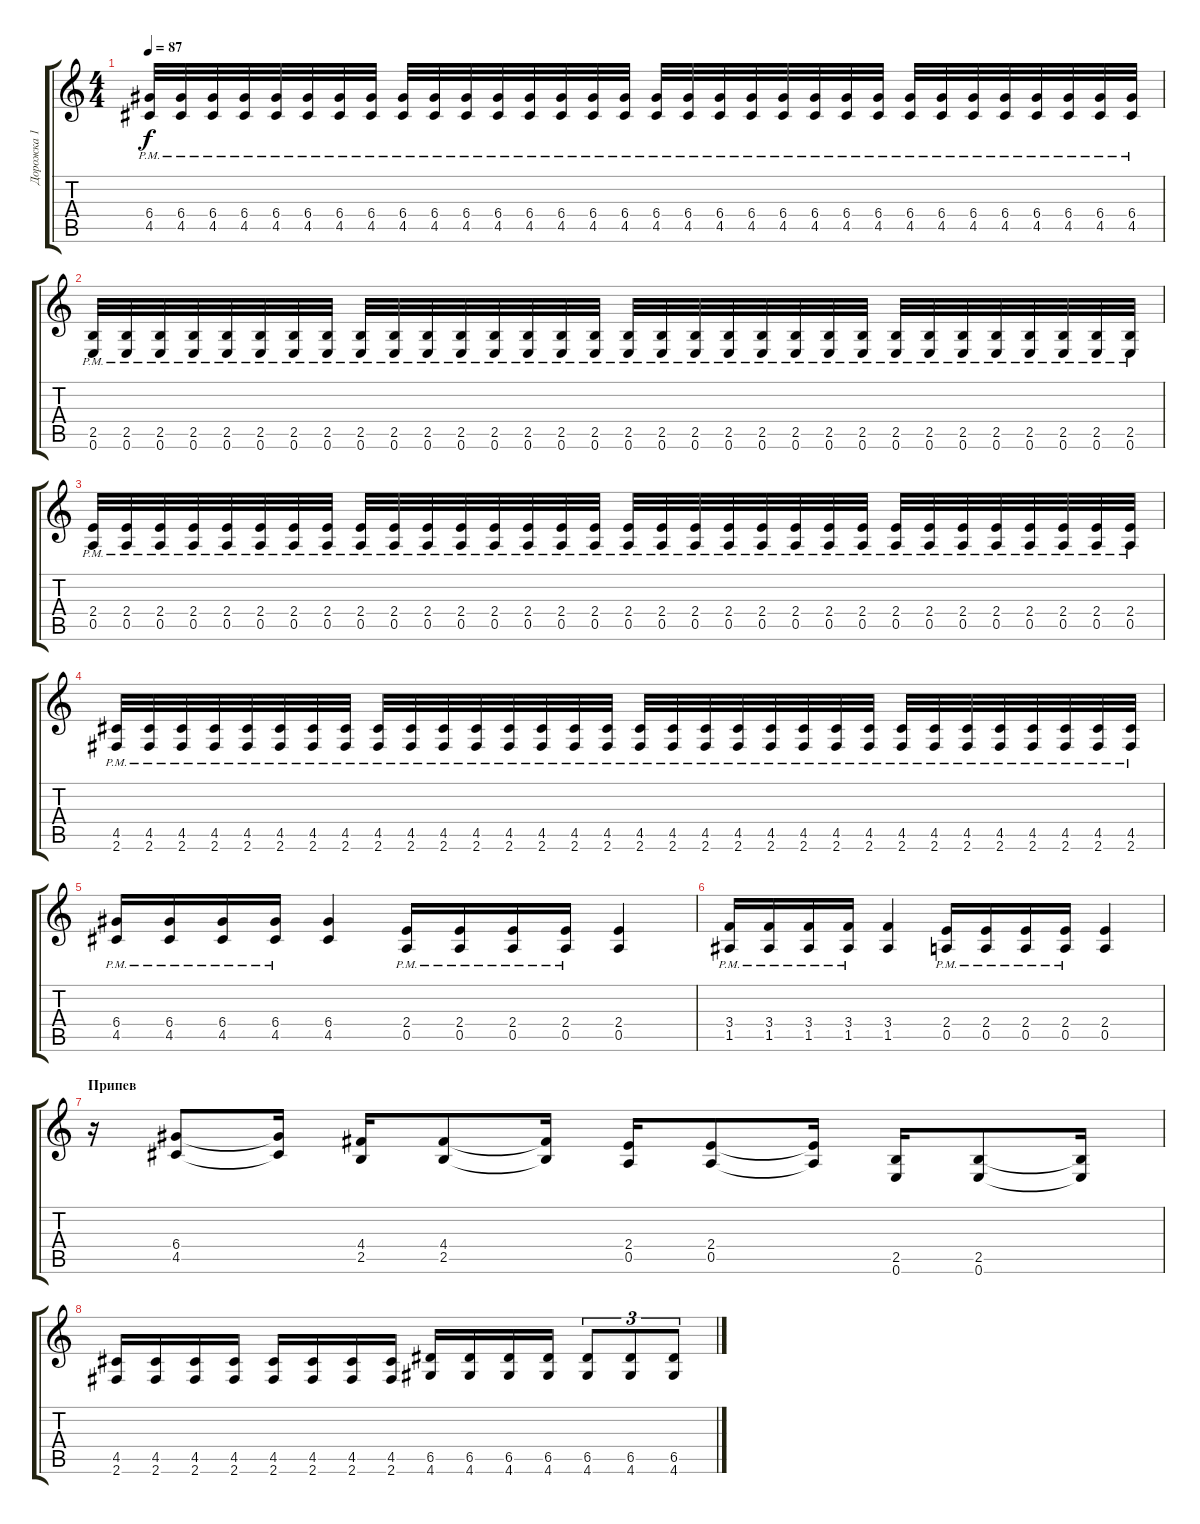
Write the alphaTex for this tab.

\track ("Дорожка 1" "Дорожка 1") {instrument distortionguitar}
\staff {score tabs}
\tuning (E4 B3 G3 D3 A2 E2) {hide}
\ts (4 4)
\tempo 87
\clef g2
\ks c
(6.4{pm} 4.5{pm}).32{dy f} (6.4{pm} 4.5{pm}).32 (6.4{pm} 4.5{pm}).32 (6.4{pm} 4.5{pm}).32 (6.4{pm} 4.5{pm}).32 (6.4{pm} 4.5{pm}).32 (6.4{pm} 4.5{pm}).32 (6.4{pm} 4.5{pm}).32 (6.4{pm} 4.5{pm}).32 (6.4{pm} 4.5{pm}).32 (6.4{pm} 4.5{pm}).32 (6.4{pm} 4.5{pm}).32 (6.4{pm} 4.5{pm}).32 (6.4{pm} 4.5{pm}).32 (6.4{pm} 4.5{pm}).32 (6.4{pm} 4.5{pm}).32 (6.4{pm} 4.5{pm}).32 (6.4{pm} 4.5{pm}).32 (6.4{pm} 4.5{pm}).32 (6.4{pm} 4.5{pm}).32 (6.4{pm} 4.5{pm}).32 (6.4{pm} 4.5{pm}).32 (6.4{pm} 4.5{pm}).32 (6.4{pm} 4.5{pm}).32 (6.4{pm} 4.5{pm}).32 (6.4{pm} 4.5{pm}).32 (6.4{pm} 4.5{pm}).32 (6.4{pm} 4.5{pm}).32 (6.4{pm} 4.5{pm}).32 (6.4{pm} 4.5{pm}).32 (6.4{pm} 4.5{pm}).32 (6.4{pm} 4.5{pm}).32 |
(2.5{pm} 0.6{pm}).32 (2.5{pm} 0.6{pm}).32 (2.5{pm} 0.6{pm}).32 (2.5{pm} 0.6{pm}).32 (2.5{pm} 0.6{pm}).32 (2.5{pm} 0.6{pm}).32 (2.5{pm} 0.6{pm}).32 (2.5{pm} 0.6{pm}).32 (2.5{pm} 0.6{pm}).32 (2.5{pm} 0.6{pm}).32 (2.5{pm} 0.6{pm}).32 (2.5{pm} 0.6{pm}).32 (2.5{pm} 0.6{pm}).32 (2.5{pm} 0.6{pm}).32 (2.5{pm} 0.6{pm}).32 (2.5{pm} 0.6{pm}).32 (2.5{pm} 0.6{pm}).32 (2.5{pm} 0.6{pm}).32 (2.5{pm} 0.6{pm}).32 (2.5{pm} 0.6{pm}).32 (2.5{pm} 0.6{pm}).32 (2.5{pm} 0.6{pm}).32 (2.5{pm} 0.6{pm}).32 (2.5{pm} 0.6{pm}).32 (2.5{pm} 0.6{pm}).32 (2.5{pm} 0.6{pm}).32 (2.5{pm} 0.6{pm}).32 (2.5{pm} 0.6{pm}).32 (2.5{pm} 0.6{pm}).32 (2.5{pm} 0.6{pm}).32 (2.5{pm} 0.6{pm}).32 (2.5{pm} 0.6{pm}).32 |
(2.4{pm} 0.5{pm}).32 (2.4{pm} 0.5{pm}).32 (2.4{pm} 0.5{pm}).32 (2.4{pm} 0.5{pm}).32 (2.4{pm} 0.5{pm}).32 (2.4 0.5{pm}).32 (2.4{pm} 0.5{pm}).32 (2.4{pm} 0.5{pm}).32 (2.4{pm} 0.5{pm}).32 (2.4{pm} 0.5{pm}).32 (2.4{pm} 0.5{pm}).32 (2.4{pm} 0.5{pm}).32 (2.4{pm} 0.5{pm}).32 (2.4{pm} 0.5{pm}).32 (2.4{pm} 0.5{pm}).32 (2.4{pm} 0.5{pm}).32 (2.4{pm} 0.5{pm}).32 (2.4{pm} 0.5{pm}).32 (2.4{pm} 0.5{pm}).32 (2.4{pm} 0.5{pm}).32 (2.4{pm} 0.5{pm}).32 (2.4{pm} 0.5{pm}).32 (2.4{pm} 0.5{pm}).32 (2.4{pm} 0.5{pm}).32 (2.4{pm} 0.5{pm}).32 (2.4{pm} 0.5{pm}).32 (2.4{pm} 0.5{pm}).32 (2.4{pm} 0.5{pm}).32 (2.4{pm} 0.5{pm}).32 (2.4{pm} 0.5{pm}).32 (2.4{pm} 0.5{pm}).32 (2.4{pm} 0.5{pm}).32 |
(4.5{pm} 2.6{pm}).32 (4.5{pm} 2.6{pm}).32 (4.5{pm} 2.6{pm}).32 (4.5{pm} 2.6{pm}).32 (4.5{pm} 2.6{pm}).32 (4.5{pm} 2.6{pm}).32 (4.5{pm} 2.6{pm}).32 (4.5{pm} 2.6{pm}).32 (4.5{pm} 2.6{pm}).32 (4.5{pm} 2.6{pm}).32 (4.5{pm} 2.6{pm}).32 (4.5{pm} 2.6{pm}).32 (4.5{pm} 2.6{pm}).32 (4.5{pm} 2.6{pm}).32 (4.5{pm} 2.6{pm}).32 (4.5{pm} 2.6{pm}).32 (4.5{pm} 2.6{pm}).32 (4.5{pm} 2.6{pm}).32 (4.5{pm} 2.6{pm}).32 (4.5{pm} 2.6{pm}).32 (4.5{pm} 2.6{pm}).32 (4.5{pm} 2.6{pm}).32 (4.5{pm} 2.6{pm}).32 (4.5 2.6{pm}).32 (4.5{pm} 2.6{pm}).32 (4.5{pm} 2.6{pm}).32 (4.5{pm} 2.6{pm}).32 (4.5{pm} 2.6{pm}).32 (4.5{pm} 2.6{pm}).32 (4.5{pm} 2.6{pm}).32 (4.5{pm} 2.6{pm}).32 (4.5{pm} 2.6{pm}).32 |
\section ("" "")
(6.4{pm} 4.5{pm}).16 (6.4{pm} 4.5{pm}).16 (6.4{pm} 4.5{pm}).16 (6.4{pm} 4.5{pm}).16 (6.4 4.5).4 (2.4{pm} 0.5{pm}).16 (2.4{pm} 0.5{pm}).16 (2.4{pm} 0.5{pm}).16 (2.4{pm} 0.5{pm}).16 (2.4 0.5).4 |
(3.4{pm} 1.5{pm}).16 (3.4{pm} 1.5{pm}).16 (3.4{pm} 1.5{pm}).16 (3.4{pm} 1.5{pm}).16 (3.4 1.5).4 (2.4{pm} 0.5{pm}).16 (2.4{pm} 0.5{pm}).16 (2.4{pm} 0.5{pm}).16 (2.4{pm} 0.5{pm}).16 (2.4 0.5).4 |
\section ("" "Припев")
r.16 (6.4 4.5).8 (6.4{t} 4.5{t}).16 (4.4 2.5).16 (4.4 2.5).8 (4.4{t} 2.5{t}).16 (2.4 0.5).16 (2.4 0.5).8 (2.4{t} 0.5{t}).16 (2.5 0.6).16 (2.5 0.6).8 (2.5{t} 0.6{t}).16 |
(4.5 2.6).16 (4.5 2.6).16 (4.5 2.6).16 (4.5 2.6).16 (4.5 2.6).16 (4.5 2.6).16 (4.5 2.6).16 (4.5 2.6).16 (6.5 4.6).16 (6.5 4.6).16 (6.5 4.6).16 (6.5 4.6).16 (6.5 4.6).8{tu (3 2)} (6.5 4.6).8{tu (3 2)} (6.5 4.6).8{tu (3 2)}
